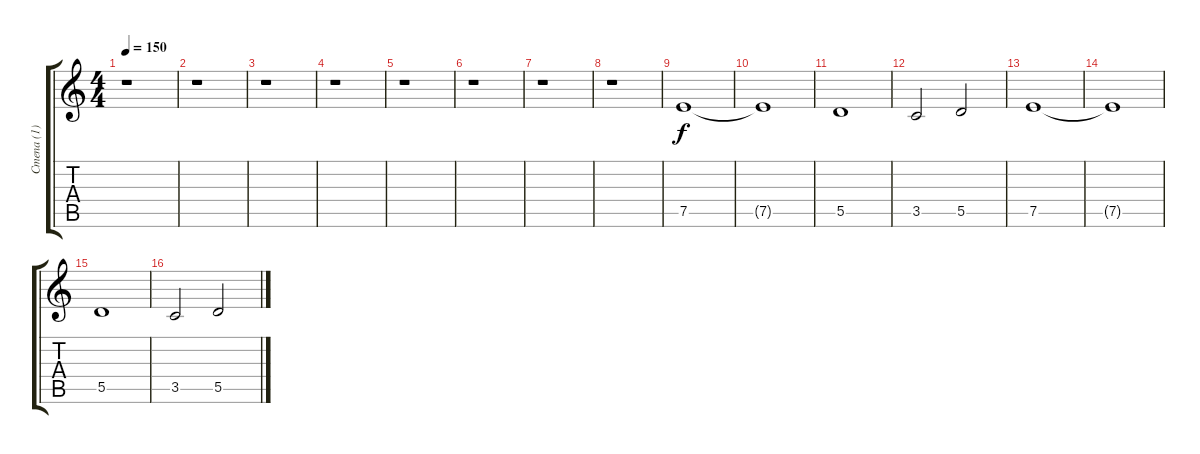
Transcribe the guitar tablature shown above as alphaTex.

\track ("Степа (1) - бас" "Степа (1) ") {instrument electricbassfinger}
\staff {score tabs}
\tuning (E4 B3 G3 D3 A2 E2) {hide}
\ts (4 4)
\tempo 150
\clef g2
\ks c
r.1{dy f instrument electricbassfinger} |
r.1 |
r.1 |
r.1 |
r.1 |
r.1 |
r.1 |
r.1 |
7.5.1 |
7.5{t}.1 |
5.5.1 |
3.5.2 5.5.2 |
7.5.1 |
7.5{t}.1 |
5.5.1 |
3.5.2 5.5.2
